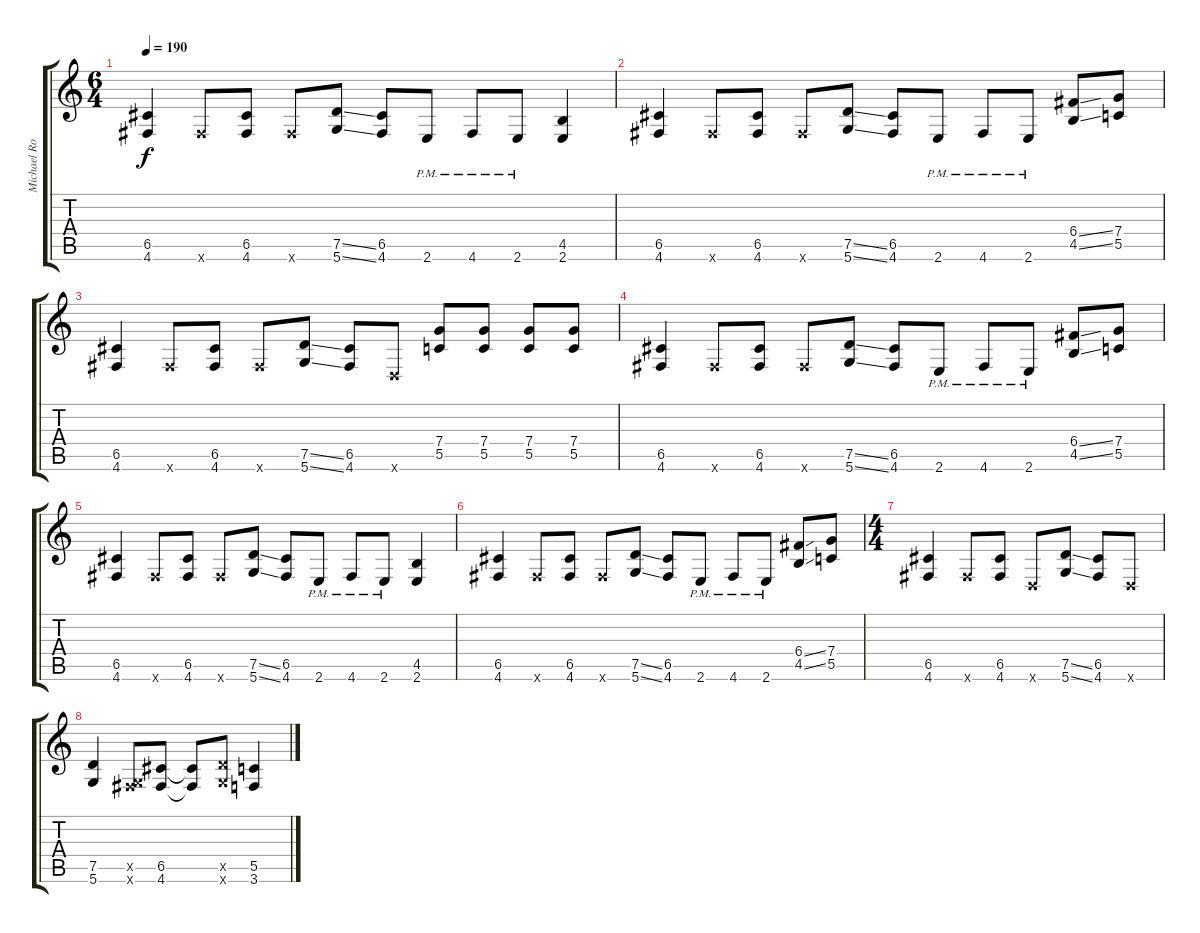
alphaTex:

\track ("Michael Romeo - Guitar " "Michael Ro") {instrument overdrivenguitar}
\staff {score tabs}
\tuning (D4 A3 F3 C3 G2 D2) {hide}
\ts (6 4)
\tempo 190
\clef g2
\ks c
(6.5 4.6).4{dy f} 4.6{x}.8 (6.5 4.6).8 4.6{x}.8 (7.5{ss} 5.6{ss}).8 (6.5 4.6).8 2.6{pm}.8 4.6{pm}.8 2.6{pm}.8 (4.5 2.6).4 |
(6.5 4.6).4 4.6{x}.8 (6.5 4.6).8 4.6{x}.8 (7.5{ss} 5.6{ss}).8 (6.5 4.6).8 2.6{pm}.8 4.6{pm}.8 2.6{pm}.8 (6.4{ss} 4.5{ss}).8 (7.4 5.5).8 |
(6.5 4.6).4 4.6{x}.8 (6.5 4.6).8 4.6{x}.8 (7.5{ss} 5.6{ss}).8 (6.5 4.6).8 0.6{x}.8 (7.4 5.5).8 (7.4 5.5).8 (7.4 5.5).8 (7.4 5.5).8 |
(6.5 4.6).4 4.6{x}.8 (6.5 4.6).8 4.6{x}.8 (7.5{ss} 5.6{ss}).8 (6.5 4.6).8 2.6{pm}.8 4.6{pm}.8 2.6{pm}.8 (6.4{ss} 4.5{ss}).8 (7.4 5.5).8 |
(6.5 4.6).4 4.6{x}.8 (6.5 4.6).8 4.6{x}.8 (7.5{ss} 5.6{ss}).8 (6.5 4.6).8 2.6{pm}.8 4.6{pm}.8 2.6{pm}.8 (4.5 2.6).4 |
(6.5 4.6).4 4.6{x}.8 (6.5 4.6).8 4.6{x}.8 (7.5{ss} 5.6{ss}).8 (6.5 4.6).8 2.6{pm}.8 4.6{pm}.8 2.6{pm}.8 (6.4{ss} 4.5{ss}).8 (7.4 5.5).8 |
\ts (4 4)
(6.5 4.6).4 4.6{x}.8 (6.5 4.6).8 0.6{x}.8 (7.5{ss} 5.6{ss}).8 (6.5 4.6).8 0.6{x}.8 |
(7.5 5.6).4 (0.5{x} 4.6{x}).8 (6.5 4.6).8 (6.5{t} 4.6{t}).8 (7.5{x} 5.6{x}).8 (5.5 3.6).4
